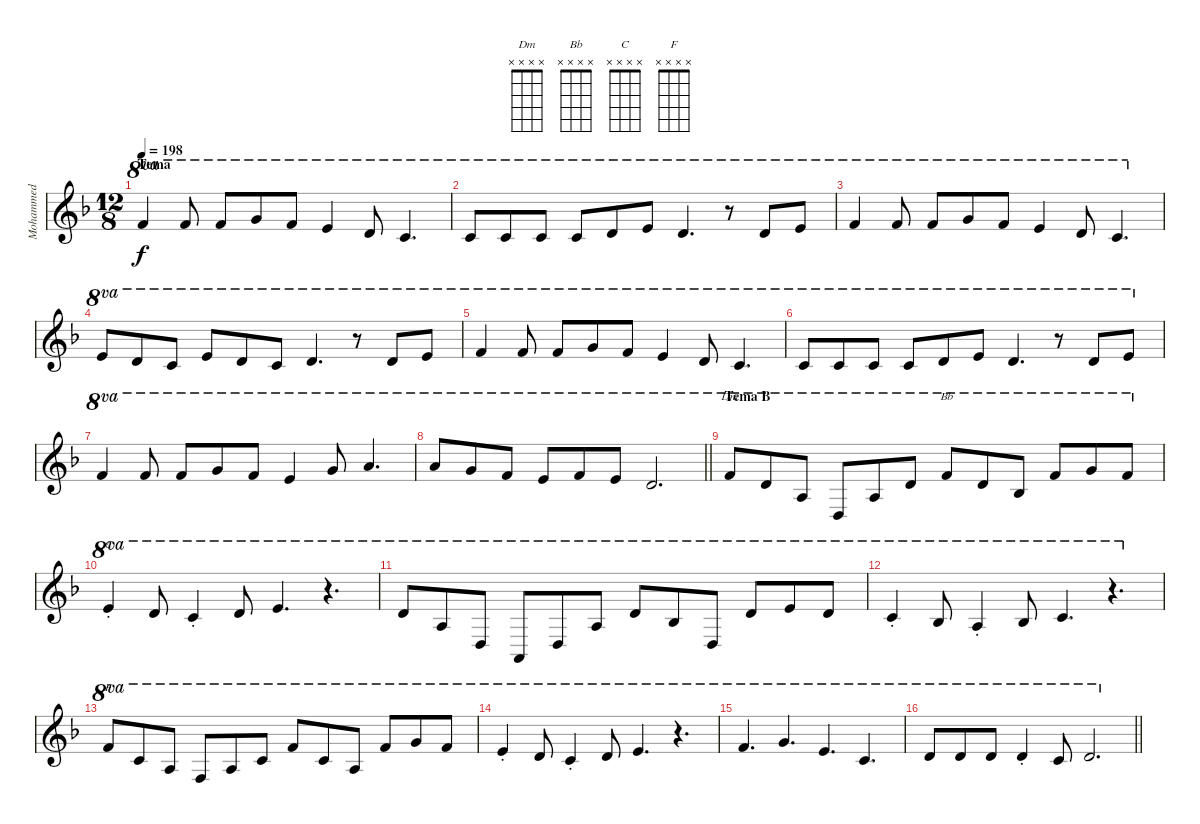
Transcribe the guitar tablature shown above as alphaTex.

\track ("Mohammed" "Mohammed") {instrument violin}
\staff {score}
\tuning (E5 A4 D4 G3) {hide}
\chord ("Dm" x x x x)
\chord ("Bb" x x x x)
\chord ("C" x x x x)
\chord ("F" x x x x)
\ts (12 8)
\section ("" "Tema")
\tempo 198
\clef g2
\ks dminor
1.1.4{ot 8va dy f} 1.1.8{ot 8va} 1.1.8{ot 8va} 3.1.8{ot 8va} 1.1.8{ot 8va} 0.1.4{ot 8va} 5.2.8{ot 8va} 3.2.4{d ot 8va} |
3.2.8{ot 8va} 3.2.8{ot 8va} 3.2.8{ot 8va} 3.2.8{ot 8va} 5.2.8{ot 8va} 0.1.8{ot 8va} 5.2.4{d ot 8va} r.8{ot 8va} 5.2.8{ot 8va} 0.1.8{ot 8va} |
1.1.4{ot 8va} 1.1.8{ot 8va} 1.1.8{ot 8va} 3.1.8{ot 8va} 1.1.8{ot 8va} 0.1.4{ot 8va} 5.2.8{ot 8va} 3.2.4{d ot 8va} |
0.1.8{ot 8va} 5.2.8{ot 8va} 3.2.8{ot 8va} 0.1.8{ot 8va} 5.2.8{ot 8va} 3.2.8{ot 8va} 5.2.4{d ot 8va} r.8{ot 8va} 5.2.8{ot 8va} 0.1.8{ot 8va} |
1.1.4{ot 8va} 1.1.8{ot 8va} 1.1.8{ot 8va} 3.1.8{ot 8va} 1.1.8{ot 8va} 0.1.4{ot 8va} 5.2.8{ot 8va} 3.2.4{d ot 8va} |
3.2.8{ot 8va} 3.2.8{ot 8va} 3.2.8{ot 8va} 3.2.8{ot 8va} 5.2.8{ot 8va} 0.1.8{ot 8va} 5.2.4{d ot 8va} r.8{ot 8va} 5.2.8{ot 8va} 0.1.8{ot 8va} |
1.1.4{ot 8va} 1.1.8{ot 8va} 1.1.8{ot 8va} 3.1.8{ot 8va} 1.1.8{ot 8va} 0.1.4{ot 8va} 3.1.8{ot 8va} 5.1.4{d ot 8va} |
\barLineRight lightlight
5.1.8{ot 8va} 3.1.8{ot 8va} 1.1.8{ot 8va} 0.1.8{ot 8va} 1.1.8{ot 8va} 0.1.8{ot 8va} 5.2.2{d ot 8va} |
\section ("" "Tema B")
1.1.8{ch "Dm" ot 8va} 5.2.8{ot 8va} 0.2.8{ot 8va} 0.3.8{ot 8va} 0.2.8{ot 8va} 5.2.8{ot 8va} 1.1.8{ch "Bb" ot 8va} 5.2.8{ot 8va} 1.2.8{ot 8va} 1.1.8{ot 8va} 3.1.8{ot 8va} 1.1.8{ot 8va} |
0.1{st}.4{ch "C" ot 8va} 5.2.8{ot 8va} 3.2{st}.4{ot 8va} 5.2.8{ot 8va} 0.1.4{d ot 8va} r.4{d ot 8va} |
5.2.8{ot 8va} 0.2.8{ot 8va} 0.3.8{ot 8va} 2.4.8{ot 8va} 0.3.8{ot 8va} 0.2.8{ot 8va} 5.2.8{ot 8va} 1.2.8{ot 8va} 0.3.8{ot 8va} 5.2.8{ot 8va} 0.1.8{ot 8va} 5.2.8{ot 8va} |
3.2{st}.4{ot 8va} 1.2.8{ot 8va} 0.2{st}.4{ot 8va} 1.2.8{ot 8va} 3.2.4{d ot 8va} r.4{d ot 8va} |
1.1.8{ch "F" ot 8va} 3.2.8{ot 8va} 0.2.8{ot 8va} 3.3.8{ot 8va} 0.2.8{ot 8va} 3.2.8{ot 8va} 1.1.8{ot 8va} 3.2.8{ot 8va} 0.2.8{ot 8va} 1.1.8{ot 8va} 3.1.8{ot 8va} 1.1.8{ot 8va} |
0.1{st}.4{ot 8va} 5.2.8{ot 8va} 3.2{st}.4{ot 8va} 5.2.8{ot 8va} 0.1.4{d ot 8va} r.4{d ot 8va} |
1.1.4{d ot 8va} 3.1.4{d ot 8va} 0.1.4{d ot 8va} 3.2.4{d ot 8va} |
\barLineRight lightlight
5.2.8{ot 8va} 5.2.8{ot 8va} 5.2.8{ot 8va} 5.2{st}.4{ot 8va} 3.2.8{ot 8va} 5.2.2{d ot 8va}
